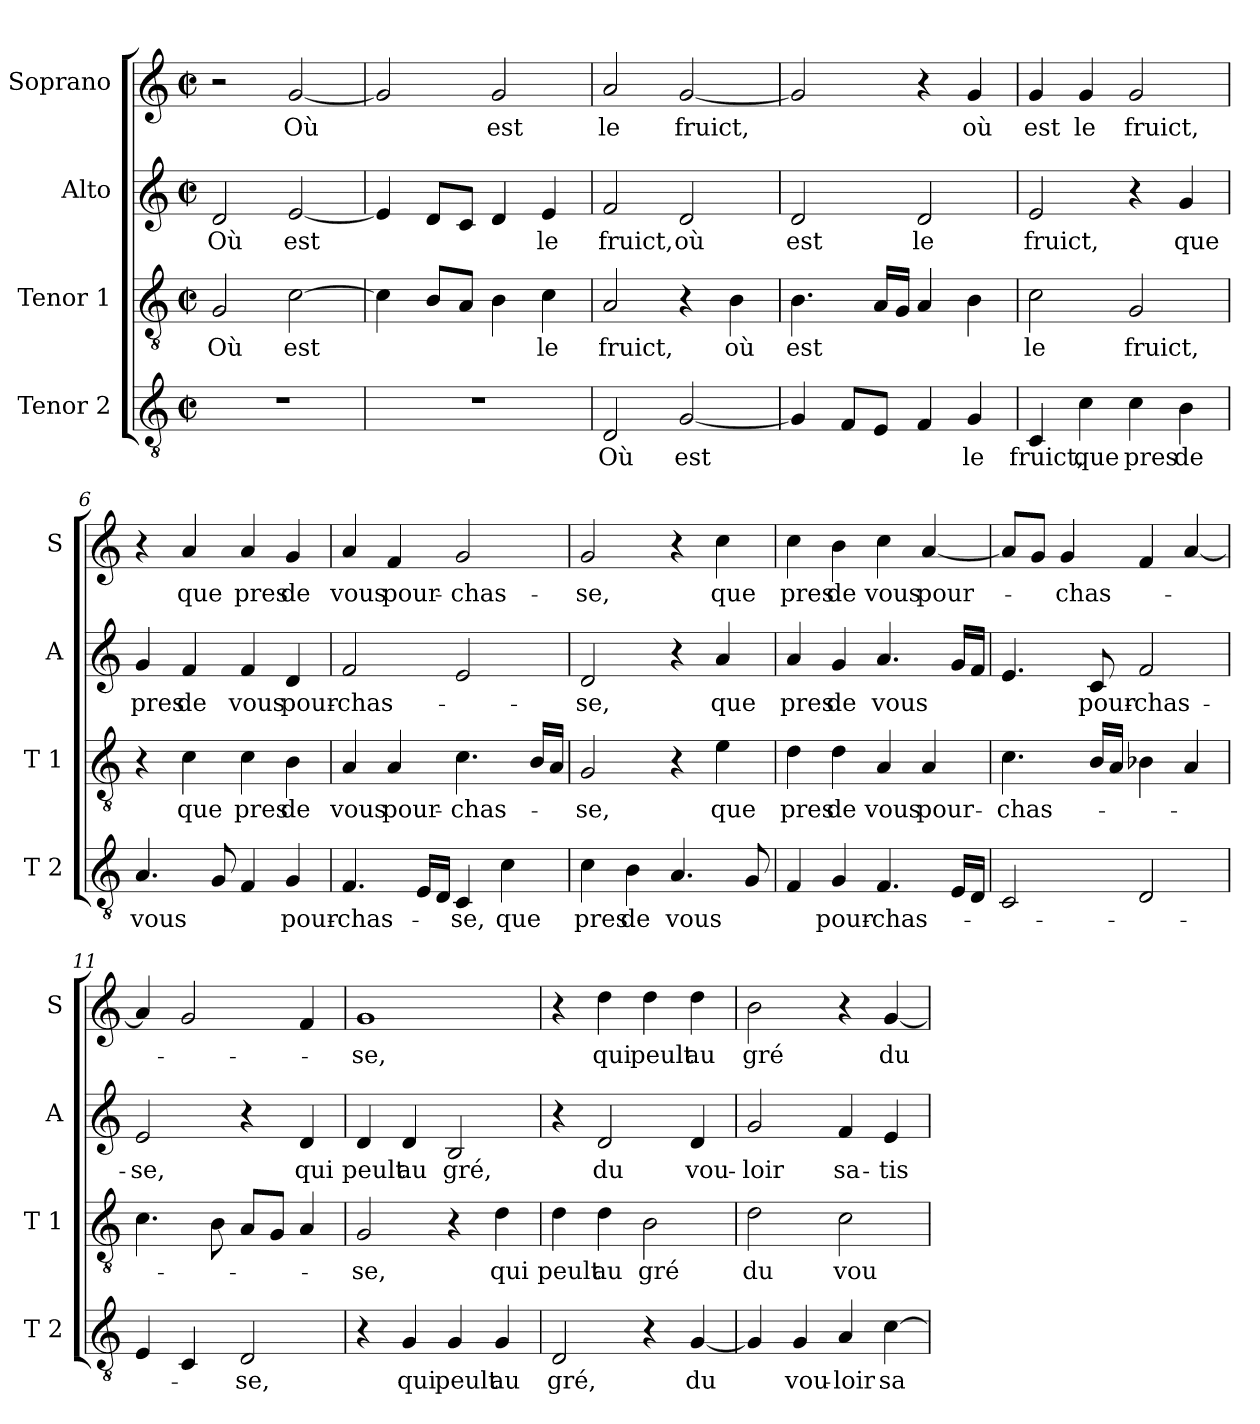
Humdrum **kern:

**kern	**text	**kern	**text	**kern	**text	**kern	**text
*part4	*part4	*part3	*part3	*part2	*part2	*part1	*part1
*staff4	*staff4	*staff3	*staff3	*staff2	*staff2	*staff1	*staff1
*I"Tenor 2	*	*I"Tenor 1	*	*I"Alto	*	*I"Soprano	*
*I'T 2	*	*I'T 1	*	*I'A	*	*I'S	*
*clefGv2	*	*clefGv2	*	*clefG2	*	*clefG2	*
*k[]	*	*k[]	*	*k[]	*	*k[]	*
*C:	*	*C:	*	*C:	*	*C:	*
*M2/2	*	*M2/2	*	*M2/2	*	*M2/2	*
*met(c|)	*	*met(c|)	*	*met(c|)	*	*met(c|)	*
=1	=1	=1	=1	=1	=1	=1	=1
!	!	!	!LO:LY:b	!	!LO:LY:b	!	!
1r	.	2G/	Où	2d/	Où	2r	.
!	!	!	!LO:LY:b	!	!LO:LY:b	!	!LO:LY:b
.	.	[2c\	est	[2e/	est	[2g/	Où
=2	=2	=2	=2	=2	=2	=2	=2
1r	.	4c\]	.	4e/]	.	2g/]	.
.	.	8B/L	.	8d/L	.	.	.
.	.	8A/J	.	8c/J	.	.	.
!	!	!	!	!	!	!	!LO:LY:b
.	.	4B\	.	4d/	.	2g/	est
!	!	!	!LO:LY:b	!	!LO:LY:b	!	!
.	.	4c\	le	4e/	le	.	.
=3	=3	=3	=3	=3	=3	=3	=3
!	!LO:LY:b	!	!LO:LY:b	!	!LO:LY:b	!	!LO:LY:b
2D/	Où	2A/	fruict,	2f/	fruict,	2a/	le
!	!LO:LY:b	!	!	!	!LO:LY:b	!	!LO:LY:b
[2G/	est	4r	.	2d/	où	[2g/	fruict,
!	!	!	!LO:LY:b	!	!	!	!
.	.	4B\	où	.	.	.	.
=4	=4	=4	=4	=4	=4	=4	=4
!	!	!	!LO:LY:b	!	!LO:LY:b	!	!
4G/]	.	4.B\	est	2d/	est	2g/]	.
8F/L	.	.	.	.	.	.	.
8E/J	.	16A/LL	.	.	.	.	.
.	.	16G/JJ	.	.	.	.	.
!	!	!	!	!	!LO:LY:b	!	!
4F/	.	4A/	.	2d/	le	4r	.
!	!LO:LY:b	!	!	!	!	!	!LO:LY:b
4G/	le	4B\	.	.	.	4g/	où
=5	=5	=5	=5	=5	=5	=5	=5
!	!LO:LY:b	!	!LO:LY:b	!	!LO:LY:b	!	!LO:LY:b
4C/	fruict,	2c\	le	2e/	fruict,	4g/	est
!	!LO:LY:b	!	!	!	!	!	!LO:LY:b
4c\	que	.	.	.	.	4g/	le
!	!LO:LY:b	!	!LO:LY:b	!	!	!	!LO:LY:b
4c\	pres	2G/	fruict,	4r	.	2g/	fruict,
!	!LO:LY:b	!	!	!	!LO:LY:b	!	!
4B\	de	.	.	4g/	que	.	.
!!LO:LB:g=z
=6	=6	=6	=6	=6	=6	=6	=6
!	!LO:LY:b	!	!	!	!LO:LY:b	!	!
4.A/	vous	4r	.	4g/	pres	4r	.
!	!	!	!LO:LY:b	!	!LO:LY:b	!	!LO:LY:b
.	.	4c\	que	4f/	de	4a/	que
8G/	.	.	.	.	.	.	.
!	!	!	!LO:LY:b	!	!LO:LY:b	!	!LO:LY:b
4F/	.	4c\	pres	4f/	vous	4a/	pres
!	!LO:LY:b	!	!LO:LY:b	!	!LO:LY:b	!	!LO:LY:b
4G/	pour-	4B\	de	4d/	pour-	4g/	de
=7	=7	=7	=7	=7	=7	=7	=7
!	!LO:LY:b	!	!LO:LY:b	!	!LO:LY:b	!	!LO:LY:b
4.F/	-chas-	4A/	vous	2f/	-chas-	4a/	vous
!	!	!	!LO:LY:b	!	!	!	!LO:LY:b
.	.	4A/	pour-	.	.	4f/	pour-
16E/LL	.	.	.	.	.	.	.
16D/JJ	.	.	.	.	.	.	.
!	!LO:LY:b	!	!LO:LY:b	!	!	!	!LO:LY:b
4C/	-se,	4.c\	-chas-	2e/	.	2g/	-chas-
!	!LO:LY:b	!	!	!	!	!	!
4c\	que	.	.	.	.	.	.
.	.	16B/LL	.	.	.	.	.
.	.	16A/JJ	.	.	.	.	.
=8	=8	=8	=8	=8	=8	=8	=8
!	!LO:LY:b	!	!LO:LY:b	!	!LO:LY:b	!	!LO:LY:b
4c\	pres	2G/	-se,	2d/	-se,	2g/	-se,
!	!LO:LY:b	!	!	!	!	!	!
4B\	de	.	.	.	.	.	.
!	!LO:LY:b	!	!	!	!	!	!
4.A/	vous	4r	.	4r	.	4r	.
!	!	!	!LO:LY:b	!	!LO:LY:b	!	!LO:LY:b
.	.	4e\	que	4a/	que	4cc\	que
8G/	.	.	.	.	.	.	.
=9	=9	=9	=9	=9	=9	=9	=9
!	!	!	!LO:LY:b	!	!LO:LY:b	!	!LO:LY:b
4F/	.	4d\	pres	4a/	pres	4cc\	pres
!	!LO:LY:b	!	!LO:LY:b	!	!LO:LY:b	!	!LO:LY:b
4G/	pour-	4d\	de	4g/	de	4b\	de
!	!LO:LY:b	!	!LO:LY:b	!	!LO:LY:b	!	!LO:LY:b
4.F/	-chas-	4A/	vous	4.a/	vous	4cc\	vous
!	!	!	!LO:LY:b	!	!	!	!LO:LY:b
.	.	4A/	pour-	.	.	[4a/	pour-
16E/LL	.	.	.	16g/LL	.	.	.
16D/JJ	.	.	.	16f/JJ	.	.	.
=10	=10	=10	=10	=10	=10	=10	=10
!	!	!	!LO:LY:b	!	!	!	!
2C/	.	4.c\	-chas-	4.e/	.	8a/L]	.
.	.	.	.	.	.	8g/J	.
!	!	!	!	!	!	!	!LO:LY:b
.	.	.	.	.	.	4g/	-chas-
!	!	!	!	!	!LO:LY:b	!	!
.	.	16B/LL	.	8c/	pour-	.	.
.	.	16A/JJ	.	.	.	.	.
!	!	!	!	!	!LO:LY:b	!	!
2D/	.	4B-X\	.	2f/	-chas-	4f/	.
.	.	4A/	.	.	.	[4a/	.
!!LO:PB:g=z
=11	=11	=11	=11	=11	=11	=11	=11
!	!	!	!	!	!LO:LY:b	!	!
4E/	.	4.c\	.	2e/	-se,	4a/]	.
4C/	.	.	.	.	.	2g/	.
.	.	8B\	.	.	.	.	.
!	!LO:LY:b	!	!	!	!	!	!
2D/	-se,	8A/L	.	4r	.	.	.
.	.	8G/J	.	.	.	.	.
!	!	!	!	!	!LO:LY:b	!	!
.	.	4A/	.	4d/	qui	4f/	.
=12	=12	=12	=12	=12	=12	=12	=12
!	!	!	!LO:LY:b	!	!LO:LY:b	!	!LO:LY:b
4r	.	2G/	-se,	4d/	peult	1g	-se,
!	!LO:LY:b	!	!	!	!LO:LY:b	!	!
4G/	qui	.	.	4d/	au	.	.
!	!LO:LY:b	!	!	!	!LO:LY:b	!	!
4G/	peult	4r	.	2B/	gré,	.	.
!	!LO:LY:b	!	!LO:LY:b	!	!	!	!
4G/	au	4d\	qui	.	.	.	.
=13	=13	=13	=13	=13	=13	=13	=13
!	!LO:LY:b	!	!LO:LY:b	!	!	!	!
2D/	gré,	4d\	peult	4r	.	4r	.
!	!	!	!LO:LY:b	!	!LO:LY:b	!	!LO:LY:b
.	.	4d\	au	2d/	du	4dd\	qui
!	!	!	!LO:LY:b	!	!	!	!LO:LY:b
4r	.	2B\	gré	.	.	4dd\	peult
!	!LO:LY:b	!	!	!	!LO:LY:b	!	!LO:LY:b
[4G/	du	.	.	4d/	vou-	4dd\	au
=14	=14	=14	=14	=14	=14	=14	=14
!	!	!	!LO:LY:b	!	!LO:LY:b	!	!LO:LY:b
4G/]	.	2d\	du	2g/	-loir	2b\	gré
!	!LO:LY:b	!	!	!	!	!	!
4G/	vou-	.	.	.	.	.	.
!	!LO:LY:b	!	!LO:LY:b	!	!LO:LY:b	!	!
4A/	-loir	2c\	vou-	4f/	sa-	4r	.
!	!LO:LY:b	!	!	!	!LO:LY:b	!	!LO:LY:b
[4c\	sa-	.	.	4e/	-tis-	[4g/	du
=	=	=	=	=	=	=	=
*-	*-	*-	*-	*-	*-	*-	*-
